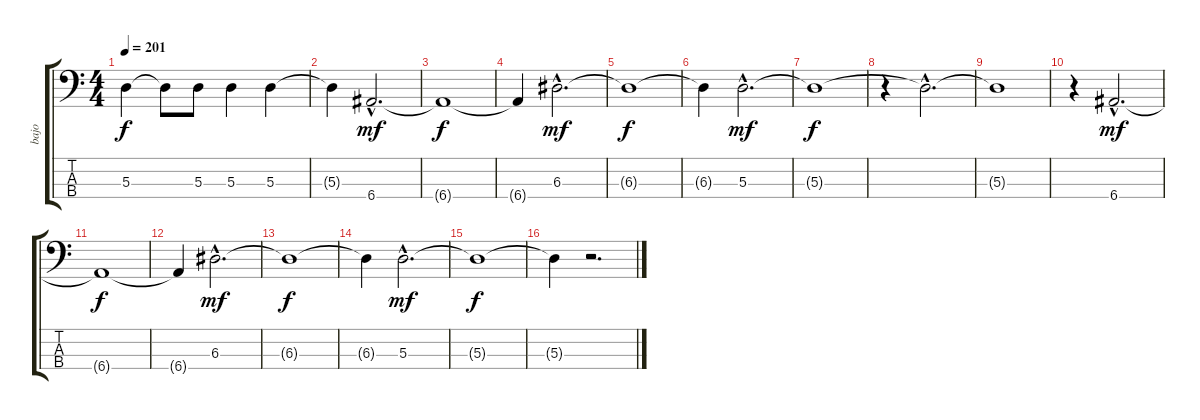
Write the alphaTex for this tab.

\track ("bajo" "bajo") {instrument electricbassfinger}
\staff {score tabs}
\tuning (G2 D2 A1 E1) {hide}
\ts (4 4)
\tempo 201
\clef f4
\ks c
5.3.4{dy f} 5.3{t}.8 5.3.8 5.3.4 5.3.4 |
5.3{t}.4 6.4{hac}.2{d dy mf} |
6.4{t}.1{dy f} |
6.4{t}.4 6.3{hac}.2{d dy mf} |
6.3{t}.1{dy f} |
6.3{t}.4 5.3{hac}.2{d dy mf} |
5.3{t}.1{dy f} |
r.4 5.3{hac t}.2{d} |
5.3{t}.1 |
r.4 6.4{hac}.2{d dy mf} |
6.4{t}.1{dy f} |
6.4{t}.4 6.3{hac}.2{d dy mf} |
6.3{t}.1{dy f} |
6.3{t}.4 5.3{hac}.2{d dy mf} |
5.3{t}.1{dy f} |
5.3{t}.4 r.2{d}
